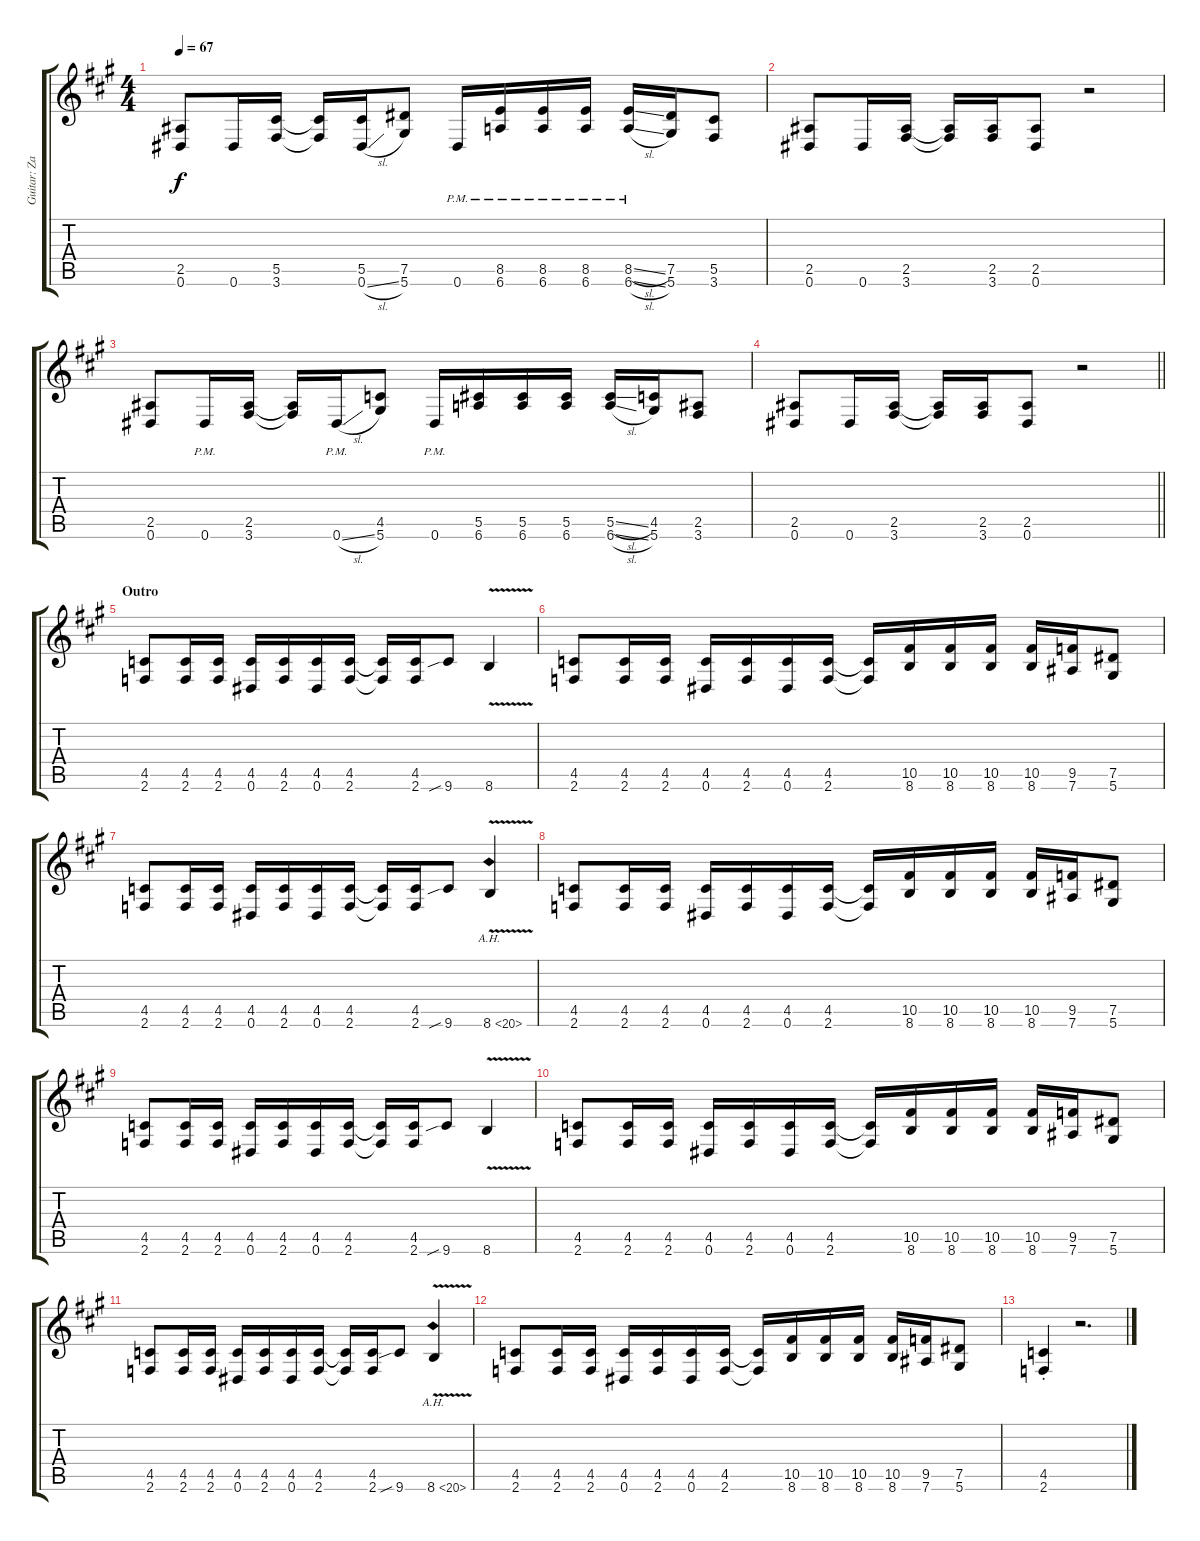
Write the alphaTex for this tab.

\track ("Guitar: Zakk" "Guitar: Za") {instrument distortionguitar}
\staff {score tabs}
\tuning (Eb4 Bb3 Gb3 Db3 Ab2 Eb2) {hide}
\ts (4 4)
\tempo 67
\clef g2
\ks a
(2.5 0.6).8{dy f} 0.6.16 (5.5 3.6).16 (5.5{t} 3.6{t}).16 (5.5 0.6{sl}).16 (7.5 5.6).8 0.6{pm}.16 (8.5{pm} 6.6{pm}).16 (8.5{pm} 6.6{pm}).16 (8.5{pm} 6.6{pm}).16 (8.5{sl pm} 6.6{sl pm}).16 (7.5 5.6).16 (5.5 3.6).8 |
(2.5 0.6).8 0.6.16 (2.5 3.6).16 (2.5{t} 3.6{t}).16 (2.5 3.6).16 (2.5 0.6).8 r.2 |
(2.5 0.6).8 0.6{pm}.16 (2.5 3.6).16 (2.5{t} 3.6{t}).16 0.6{sl pm}.16 (4.5 5.6).8 0.6{pm}.16 (5.5 6.6).16 (5.5 6.6).16 (5.5 6.6).16 (5.5{sl} 6.6{sl}).16 (4.5 5.6).16 (2.5 3.6).8 |
\barLineRight lightlight
(2.5 0.6).8 0.6.16 (2.5 3.6).16 (2.5{t} 3.6{t}).16 (2.5 3.6).16 (2.5 0.6).8 r.2 |
\section ("" "Outro")
(4.5 2.6).8 (4.5 2.6).16 (4.5 2.6).16 (4.5 0.6).16 (4.5 2.6).16 (4.5 0.6).16 (4.5 2.6).16 (4.5{t} 2.6{t}).16 (4.5 2.6).16 9.6{sib}.8 8.6{v}.4 |
(4.5 2.6).8 (4.5 2.6).16 (4.5 2.6).16 (4.5 0.6).16 (4.5 2.6).16 (4.5 0.6).16 (4.5 2.6).16 (4.5{t} 2.6{t}).16 (10.5 8.6).16 (10.5 8.6).16 (10.5 8.6).16 (10.5 8.6).16 (9.5 7.6).16 (7.5 5.6).8 |
(4.5 2.6).8 (4.5 2.6).16 (4.5 2.6).16 (4.5 0.6).16 (4.5 2.6).16 (4.5 0.6).16 (4.5 2.6).16 (4.5{t} 2.6{t}).16 (4.5 2.6).16 9.6{sib}.8 8.6{ah 12 v}.4 |
(4.5 2.6).8 (4.5 2.6).16 (4.5 2.6).16 (4.5 0.6).16 (4.5 2.6).16 (4.5 0.6).16 (4.5 2.6).16 (4.5{t} 2.6{t}).16 (10.5 8.6).16 (10.5 8.6).16 (10.5 8.6).16 (10.5 8.6).16 (9.5 7.6).16 (7.5 5.6).8 |
(4.5 2.6).8 (4.5 2.6).16 (4.5 2.6).16 (4.5 0.6).16 (4.5 2.6).16 (4.5 0.6).16 (4.5 2.6).16 (4.5{t} 2.6{t}).16 (4.5 2.6).16 9.6{sib}.8 8.6{v}.4 |
(4.5 2.6).8 (4.5 2.6).16 (4.5 2.6).16 (4.5 0.6).16 (4.5 2.6).16 (4.5 0.6).16 (4.5 2.6).16 (4.5{t} 2.6{t}).16 (10.5 8.6).16 (10.5 8.6).16 (10.5 8.6).16 (10.5 8.6).16 (9.5 7.6).16 (7.5 5.6).8 |
(4.5 2.6).8 (4.5 2.6).16 (4.5 2.6).16 (4.5 0.6).16 (4.5 2.6).16 (4.5 0.6).16 (4.5 2.6).16 (4.5{t} 2.6{t}).16 (4.5 2.6).16 9.6{sib}.8 8.6{ah 12 v}.4 |
(4.5 2.6).8 (4.5 2.6).16 (4.5 2.6).16 (4.5 0.6).16 (4.5 2.6).16 (4.5 0.6).16 (4.5 2.6).16 (4.5{t} 2.6{t}).16 (10.5 8.6).16 (10.5 8.6).16 (10.5 8.6).16 (10.5 8.6).16 (9.5 7.6).16 (7.5 5.6).8 |
(4.5{st} 2.6{st}).4 r.2{d}
